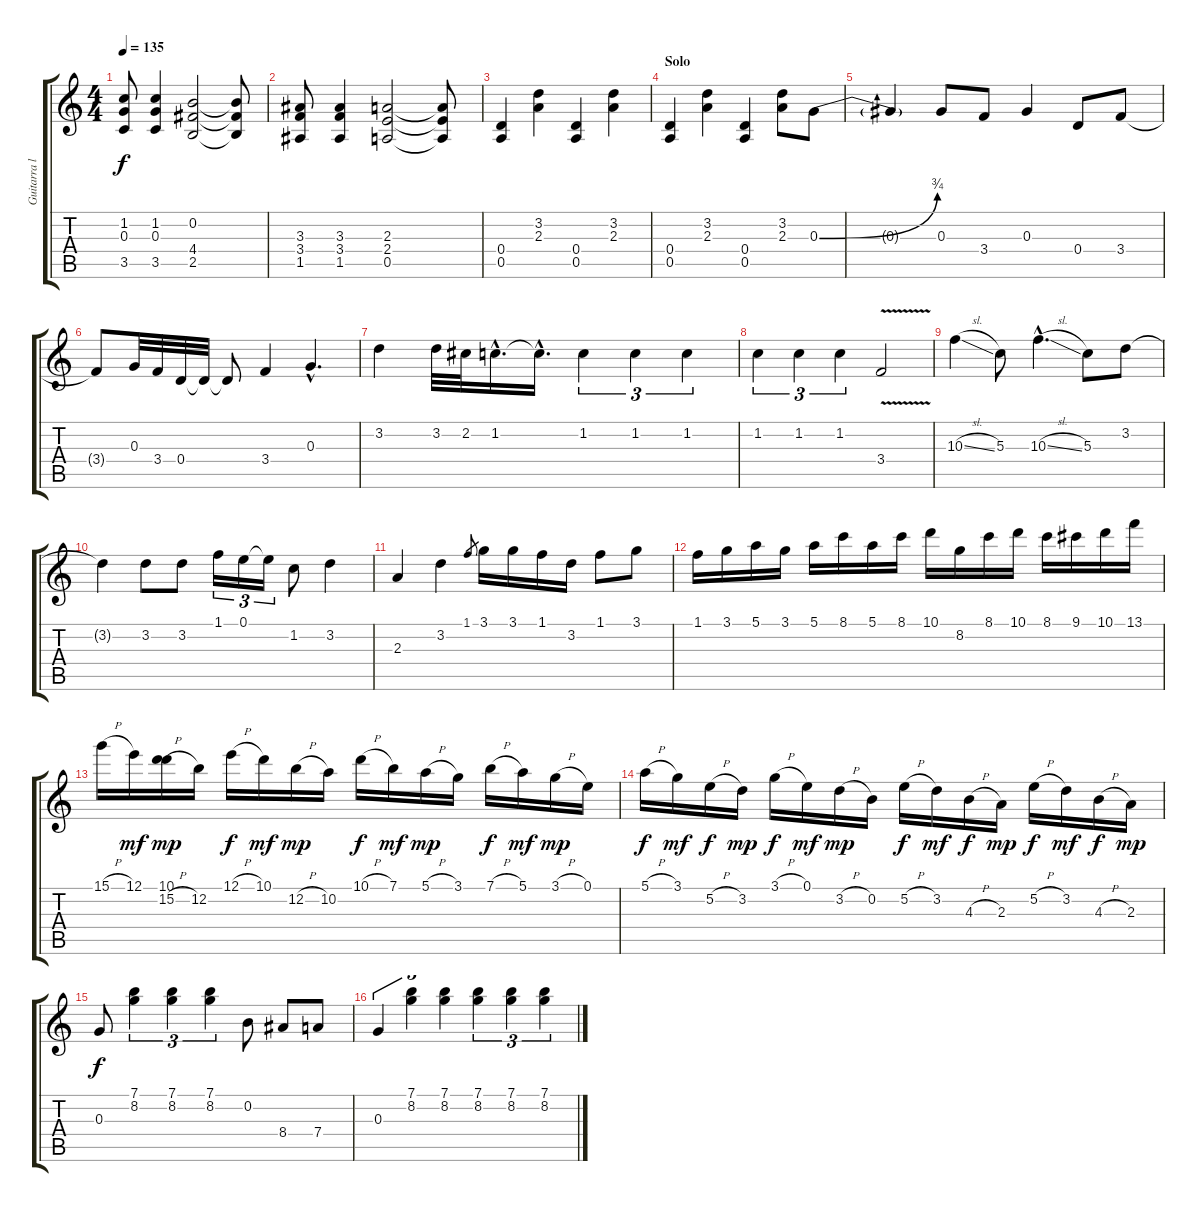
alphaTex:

\track ("Guitarra limpia" "Guitarra l") {instrument electricguitarjazz}
\staff {score tabs}
\tuning (E4 B3 G3 D3 A2 E2) {hide}
\ts (4 4)
\tempo 135
\clef g2
\ks c
(1.2 0.3 3.5).8{dy f} (1.2 0.3 3.5).4 (0.2 4.4 2.5).2 (0.2{t} 4.4{t} 2.5{t}).8 |
(3.3 3.4 1.5).8 (3.3 3.4 1.5).4 (2.3 2.4 0.5).2 (2.3{t} 2.4{t} 0.5{t}).8 |
(0.4 0.5).4 (3.2 2.3).4 (0.4 0.5).4 (3.2 2.3).4 |
\section ("" "Solo")
(0.4 0.5).4 (3.2 2.3).4 (0.4 0.5).4 (3.2 2.3).8 0.3{be (bend 0 0 60 3)}.8 |
0.3{t}.4 0.3.8 3.4.8 0.3.4 0.4.8 3.4.8 |
3.4{t}.8 0.3.32 3.4.32 0.4.32 0.4{t}.32 0.4{t}.8 3.4.4 0.3{hac}.4{d} |
3.2.4 3.2.32 2.2.32 1.2{hac}.16{d} 1.2{hac t}.16{d} 1.2.4{tu (3 2)} 1.2.4{tu (3 2)} 1.2.4{tu (3 2)} |
1.2.4{tu (3 2)} 1.2.4{tu (3 2)} 1.2.4{tu (3 2)} 3.4{v}.2 |
10.3{sl}.4 5.3.8 10.3{sl hac}.4{d} 5.3.8 3.2.8 |
3.2{t}.4 3.2.8 3.2.8 1.1.16{tu (3 2)} 0.1.16{tu (3 2)} 0.1{t}.16{tu (3 2)} 1.2.8 3.2.4 |
2.3.4 3.2.4 1.1.8{gr} 3.1.16 3.1.16 1.1.16 3.2.16 1.1.8 3.1.8 |
1.1.16 3.1.16 5.1.16 3.1.16 5.1.16 8.1.16 5.1.16 8.1.16 10.1.16 8.2.16 8.1.16 10.1.16 8.1.16 9.1.16 10.1.16 13.1.16 |
15.1{h}.16 12.1.16{dy mf} (10.1 15.2{h}).16{dy mp} 12.2.16 12.1{h}.16{dy f} 10.1.16{dy mf} 12.2{h}.16{dy mp} 10.2.16 10.1{h}.16{dy f} 7.1.16{dy mf} 5.1{h}.16{dy mp} 3.1.16 7.1{h}.16{dy f} 5.1.16{dy mf} 3.1{h}.16{dy mp} 0.1.16 |
5.1{h}.16{dy f} 3.1.16{dy mf} 5.2{h}.16{dy f} 3.2.16{dy mp} 3.1{h}.16{dy f} 0.1.16{dy mf} 3.2{h}.16{dy mp} 0.2.16 5.2{h}.16{dy f} 3.2.16{dy mf} 4.3{h}.16{dy f} 2.3.16{dy mp} 5.2{h}.16{dy f} 3.2.16{dy mf} 4.3{h}.16{dy f} 2.3.16{dy mp} |
0.3.8{dy f} (7.1 8.2).4{tu (3 2)} (7.1 8.2).4{tu (3 2)} (7.1 8.2).4{tu (3 2)} 0.2.8 8.4.8 7.4.8 |
0.3.4{tu (3 2)} (7.1 8.2).4{tu (3 2)} (7.1 8.2).4{tu (3 2)} (7.1 8.2).4{tu (3 2)} (7.1 8.2).4{tu (3 2)} (7.1 8.2).4{tu (3 2)}
